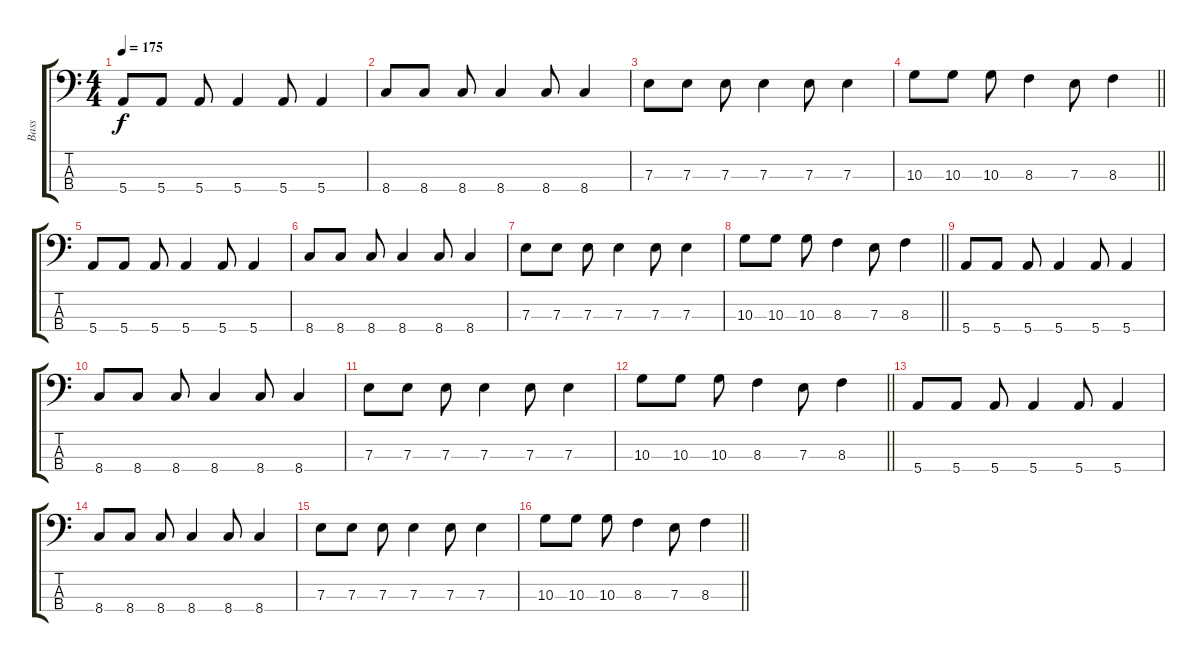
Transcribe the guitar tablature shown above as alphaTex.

\track ("Bass" "Bass") {instrument electricbassfinger}
\staff {score tabs}
\tuning (G2 D2 A1 E1) {hide}
\ts (4 4)
\tempo 175
\clef f4
\ks c
5.4.8{dy f} 5.4.8 5.4.8 5.4.4 5.4.8 5.4.4 |
8.4.8 8.4.8 8.4.8 8.4.4 8.4.8 8.4.4 |
7.3.8 7.3.8 7.3.8 7.3.4 7.3.8 7.3.4 |
\barLineRight lightlight
10.3.8 10.3.8 10.3.8 8.3.4 7.3.8 8.3.4 |
5.4.8 5.4.8 5.4.8 5.4.4 5.4.8 5.4.4 |
8.4.8 8.4.8 8.4.8 8.4.4 8.4.8 8.4.4 |
7.3.8 7.3.8 7.3.8 7.3.4 7.3.8 7.3.4 |
\barLineRight lightlight
10.3.8 10.3.8 10.3.8 8.3.4 7.3.8 8.3.4 |
5.4.8 5.4.8 5.4.8 5.4.4 5.4.8 5.4.4 |
8.4.8 8.4.8 8.4.8 8.4.4 8.4.8 8.4.4 |
7.3.8 7.3.8 7.3.8 7.3.4 7.3.8 7.3.4 |
\barLineRight lightlight
10.3.8 10.3.8 10.3.8 8.3.4 7.3.8 8.3.4 |
5.4.8 5.4.8 5.4.8 5.4.4 5.4.8 5.4.4 |
8.4.8 8.4.8 8.4.8 8.4.4 8.4.8 8.4.4 |
7.3.8 7.3.8 7.3.8 7.3.4 7.3.8 7.3.4 |
\barLineRight lightlight
10.3.8 10.3.8 10.3.8 8.3.4 7.3.8 8.3.4
